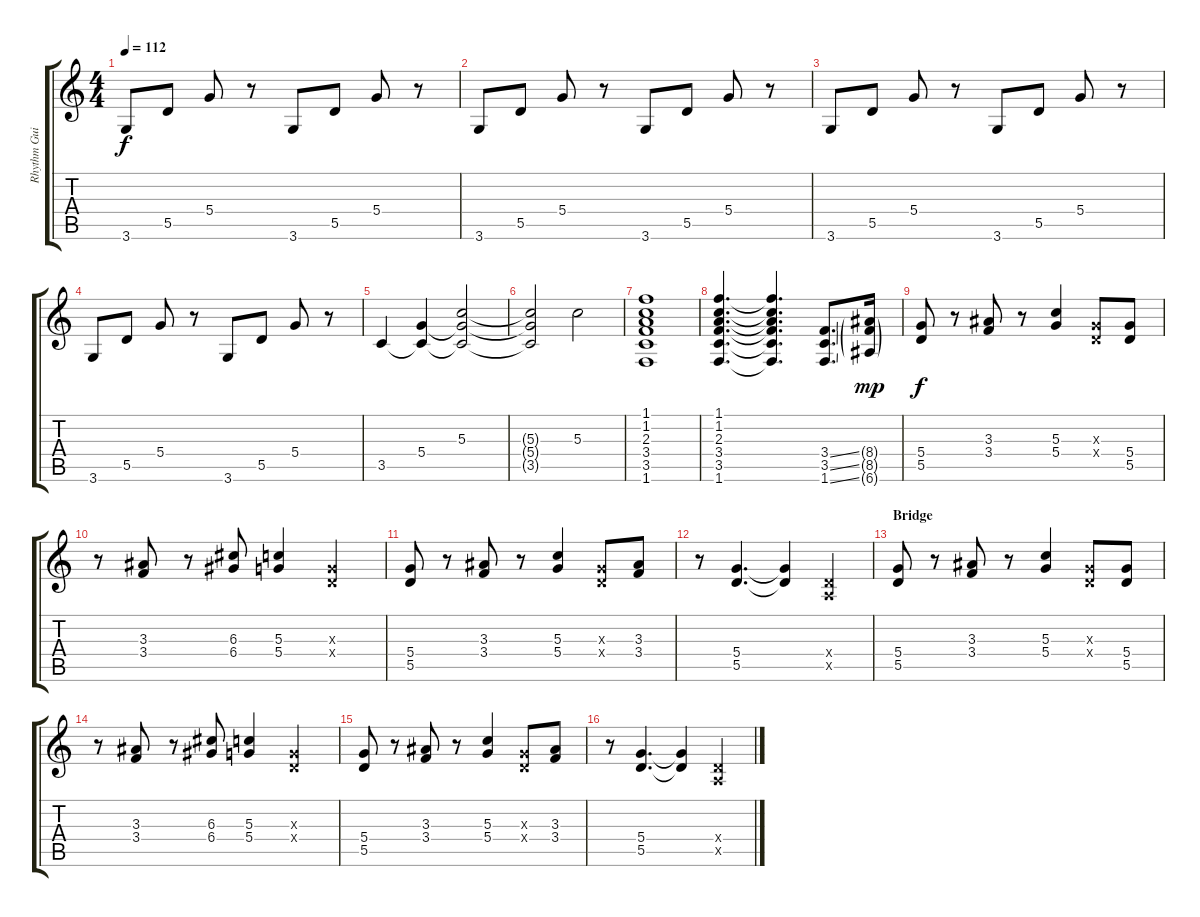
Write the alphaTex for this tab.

\track ("Rhythm Guitar" "Rhythm Gui") {instrument distortionguitar}
\staff {score tabs}
\tuning (E4 B3 G3 D3 A2 E2) {hide}
\ts (4 4)
\tempo 112
\clef g2
\ks c
3.6.8{dy f} 5.5.8 5.4.8 r.8 3.6.8 5.5.8 5.4.8 r.8 |
3.6.8 5.5.8 5.4.8 r.8 3.6.8 5.5.8 5.4.8 r.8 |
3.6.8 5.5.8 5.4.8 r.8 3.6.8 5.5.8 5.4.8 r.8 |
3.6.8 5.5.8 5.4.8 r.8 3.6.8 5.5.8 5.4.8 r.8 |
3.5.4 (5.4 3.5{t}).4 (5.3 5.4{t} 3.5{t}).2 |
(5.3{t} 5.4{t} 3.5{t}).2 5.3.2 |
(1.1 1.2 2.3 3.4 3.5 1.6).1 |
(1.1 1.2 2.3 3.4 3.5 1.6).4{d} (1.1{t} 1.2{t} 2.3{t} 3.4{t} 3.5{t} 1.6{t}).4{d} (3.4{ss} 3.5{ss} 1.6{ss}).8{d} (8.4{g} 8.5{g} 6.6{g}).16{dy mp} |
(5.4 5.5).8{dy f volume 10} r.8 (3.3 3.4).8 r.8 (5.3 5.4).4 (0.3{x} 0.4{x}).8 (5.4 5.5).8 |
r.8 (3.3 3.4).8 r.8 (6.3 6.4).8 (5.3 5.4).4 (0.3{x} 0.4{x}).4 |
(5.4 5.5).8 r.8 (3.3 3.4).8 r.8 (5.3 5.4).4 (0.3{x} 0.4{x}).8 (3.3 3.4).8 |
r.8 (5.4 5.5).4{d} (5.4{t} 5.5{t}).4 (0.4{x} 0.5{x}).4 |
\section ("" "Bridge")
(5.4 5.5).8{volume 16} r.8 (3.3 3.4).8 r.8 (5.3 5.4).4 (0.3{x} 0.4{x}).8 (5.4 5.5).8 |
r.8 (3.3 3.4).8 r.8 (6.3 6.4).8 (5.3 5.4).4 (0.3{x} 0.4{x}).4 |
(5.4 5.5).8 r.8 (3.3 3.4).8 r.8 (5.3 5.4).4 (0.3{x} 0.4{x}).8 (3.3 3.4).8 |
r.8 (5.4 5.5).4{d} (5.4{t} 5.5{t}).4 (0.4{x} 0.5{x}).4
